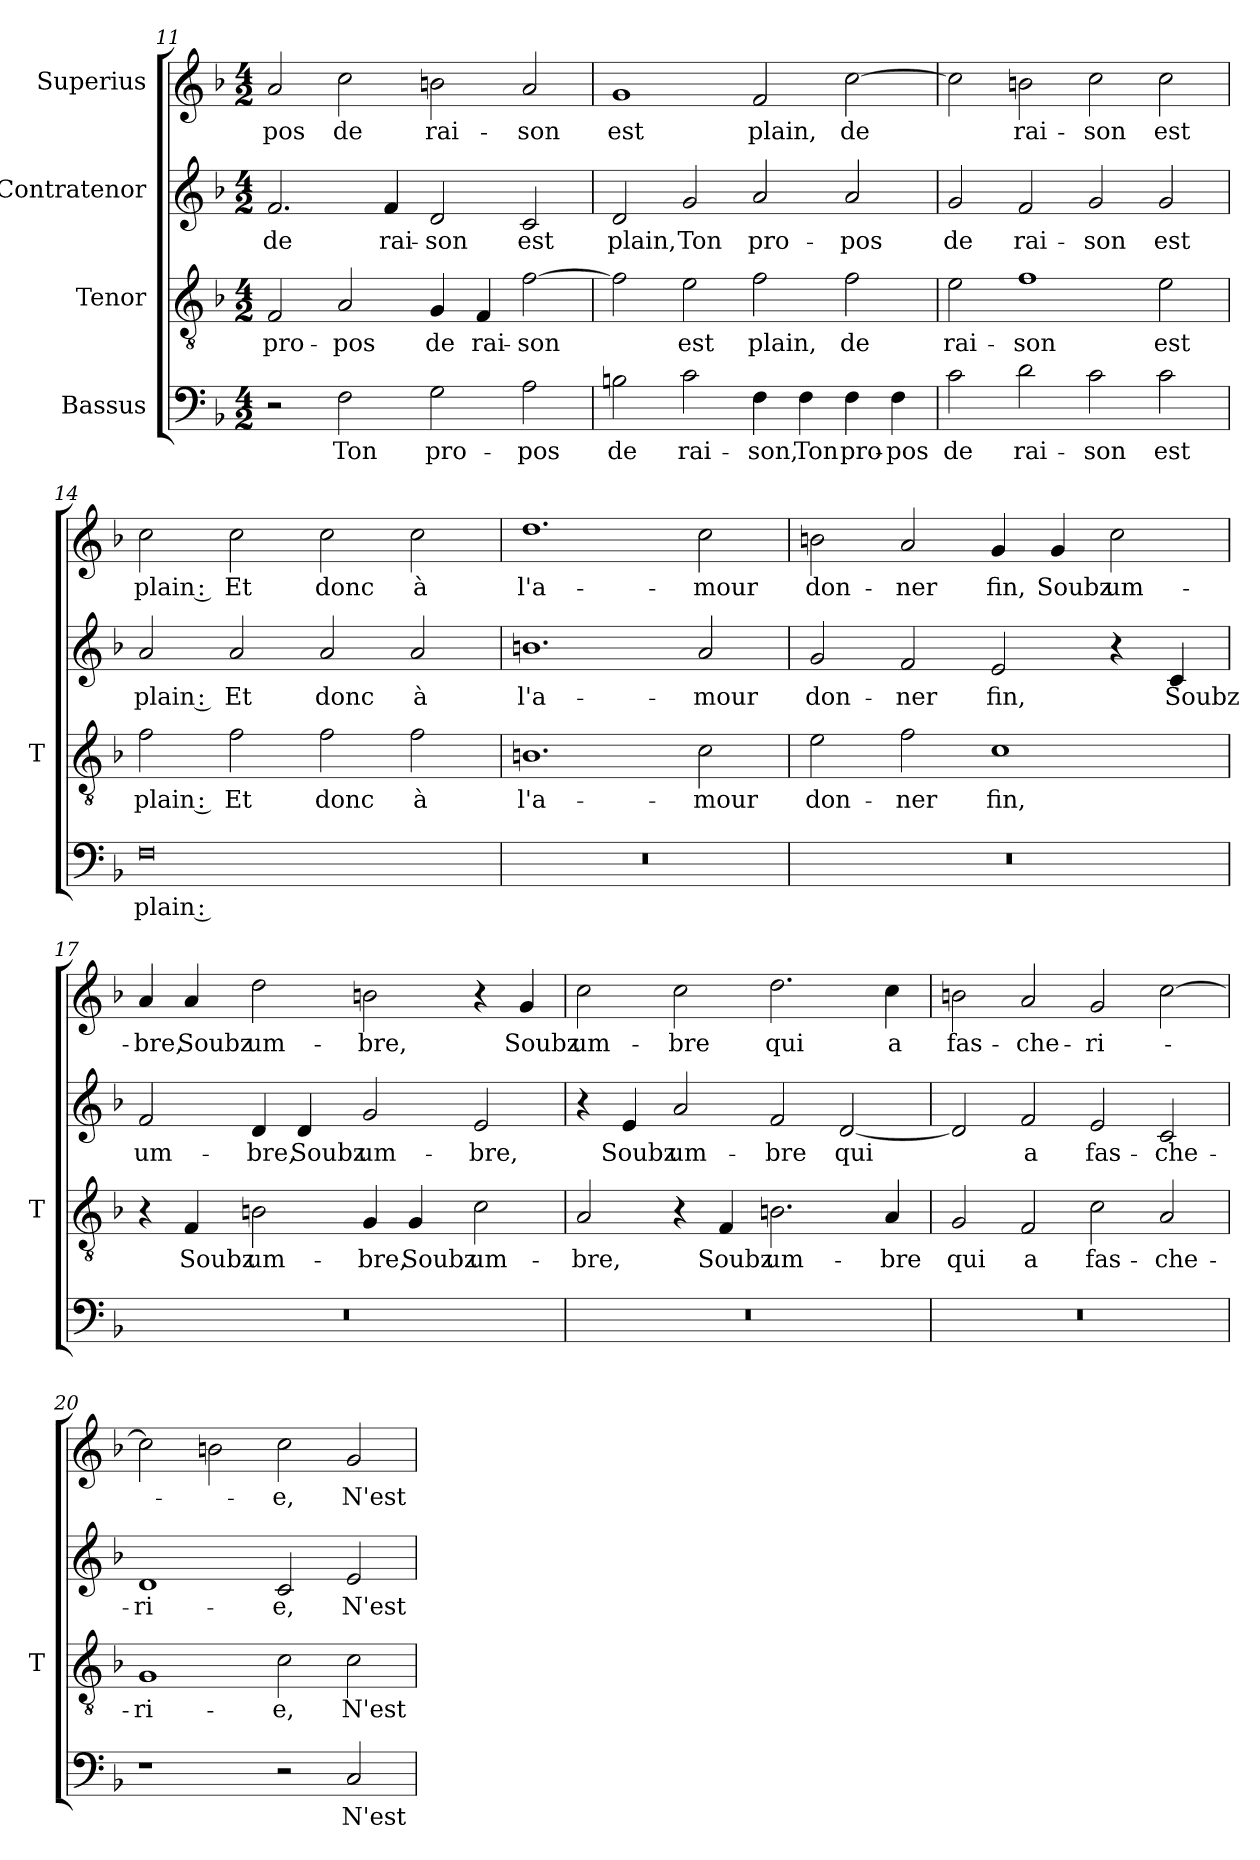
**kern	**text	**kern	**text	**kern	**text	**kern	**text
*part4	*part4	*part3	*part3	*part2	*part2	*part1	*part1
*staff4	*staff4	*staff3	*staff3	*staff2	*staff2	*staff1	*staff1
*I"Bassus	*	*I"Tenor	*	*I"Contratenor	*	*I"Superius	*
*	*	*I'T	*	*	*	*	*
*clefF4	*	*clefGv2	*	*clefG2	*	*clefG2	*
*k[b-]	*	*k[b-]	*	*k[b-]	*	*k[b-]	*
*M4/2	*	*M4/2	*	*M4/2	*	*M4/2	*
=11	=11	=11	=11	=11	=11	=11	=11
2r	.	2F	pro-	2.f	-de	2a	-pos
2F	-Ton	2A	-pos	.	.	2cc	-de
.	.	.	.	4f	rai-	.	.
2G	pro-	4G	-de	2d	-son	2b	rai-
.	.	4F	rai-	.	.	.	.
2A	-pos	[2f	-son	2c	-est	2a	-son
=12	=12	=12	=12	=12	=12	=12	=12
2Bn	-de	2f]	.	2d	-plain,	1g	-est
2c	rai-	2e	-est	2g	-Ton	.	.
4F	-son,	2f	-plain,	2a	pro-	2f	-plain,
4F	-Ton	.	.	.	.	.	.
4F	pro-	2f	-de	2a	-pos	[2cc	-de
4F	-pos	.	.	.	.	.	.
=13	=13	=13	=13	=13	=13	=13	=13
2c	-de	2e	rai-	2g	-de	2cc]	.
2d	rai-	1f	-son	2f	rai-	2b	rai-
2c	-son	.	.	2g	-son	2cc	-son
2c	-est	2e	-est	2g	-est	2cc	-est
=14	=14	=14	=14	=14	=14	=14	=14
0F	-plain :	2f	-plain :	2a	-plain :	2cc	-plain :
.	.	2f	-Et	2a	-Et	2cc	-Et
.	.	2f	-donc	2a	-donc	2cc	-donc
.	.	2f	-à	2a	-à	2cc	-à
=15	=15	=15	=15	=15	=15	=15	=15
0r	.	1.Bn	l'a-	1.bn	l'a-	1.dd	l'a-
.	.	2c	-mour	2a	-mour	2cc	-mour
=16	=16	=16	=16	=16	=16	=16	=16
0r	.	2e	don-	2g	don-	2b	don-
.	.	2f	-ner	2f	-ner	2a	-ner
.	.	1c	-fin,	2e	-fin,	4g	-fin,
.	.	.	.	.	.	4g	-Soubz
.	.	.	.	4r	.	2cc	um-
.	.	.	.	4c	-Soubz	.	.
=17	=17	=17	=17	=17	=17	=17	=17
0r	.	4r	.	2f	um-	4a	-bre,
.	.	4F	-Soubz	.	.	4a	-Soubz
.	.	2Bn	um-	4d	-bre,	2dd	um-
.	.	.	.	4d	-Soubz	.	.
.	.	4G	-bre,	2g	um-	2b	-bre,
.	.	4G	-Soubz	.	.	.	.
.	.	2c	um-	2e	-bre,	4r	.
.	.	.	.	.	.	4g	-Soubz
=18	=18	=18	=18	=18	=18	=18	=18
0r	.	2A	-bre,	4r	.	2cc	um-
.	.	.	.	4e	-Soubz	.	.
.	.	4r	.	2a	um-	2cc	-bre
.	.	4F	-Soubz	.	.	.	.
.	.	2.Bn	um-	2f	-bre	2.dd	-qui
.	.	.	.	[2d	-qui	.	.
.	.	4A	-bre	.	.	4cc	-a
=19	=19	=19	=19	=19	=19	=19	=19
0r	.	2G	-qui	2d]	.	2b	fas-
.	.	2F	-a	2f	-a	2a	che-
.	.	2c	fas-	2e	fas-	2g	ri-
.	.	2A	che-	2c	che-	[2cc	.
=20	=20	=20	=20	=20	=20	=20	=20
1r	.	1G	ri-	1d	ri-	2cc]	.
.	.	.	.	.	.	2bn	.
2r	.	2c	-e,	2c	-e,	2cc	-e,
2C	N'est-	2c	N'est-	2e	N'est-	2g	N'est-
=	=	=	=	=	=	=	=
*-	*-	*-	*-	*-	*-	*-	*-
